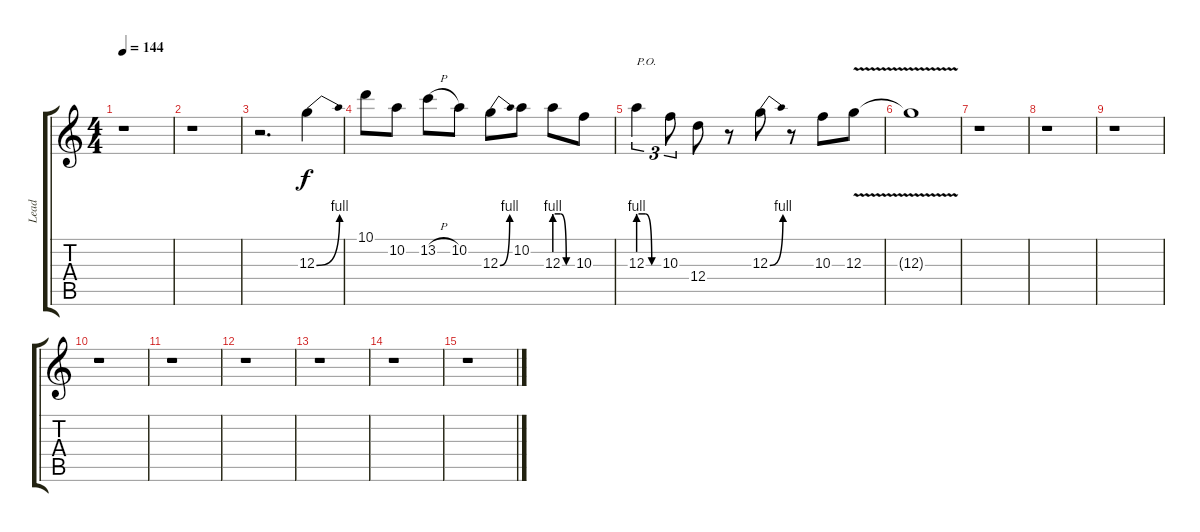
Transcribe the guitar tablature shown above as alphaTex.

\track ("Lead" "Lead") {instrument distortionguitar}
\staff {score tabs}
\tuning (E4 B3 G3 D3 A2 E2) {hide}
\ts (4 4)
\tempo 144
\clef g2
\ks c
r.1{dy f} |
r.1 |
r.2{d} 12.3{be (bend 0 0 60 4)}.4 |
10.1.8 10.2.8 13.2{h}.8 10.2.8 12.3{be (bend 0 0 60 4)}.8 10.2.8 12.3{be (custom 0 4 20 4 40 0 60 0)}.8 10.3.8 |
12.3{be (custom 0 4 20 4 40 0 60 0)}.4{tu (3 2) txt "P.O."} 10.3.8{tu (3 2)} 12.4.8 r.8 12.3{be (bend 0 0 60 4)}.8 r.8 10.3.8 12.3{v}.8 |
12.3{t}.1 |
r.1 |
r.1 |
r.1 |
r.1 |
r.1 |
r.1 |
r.1 |
r.1 |
r.1
